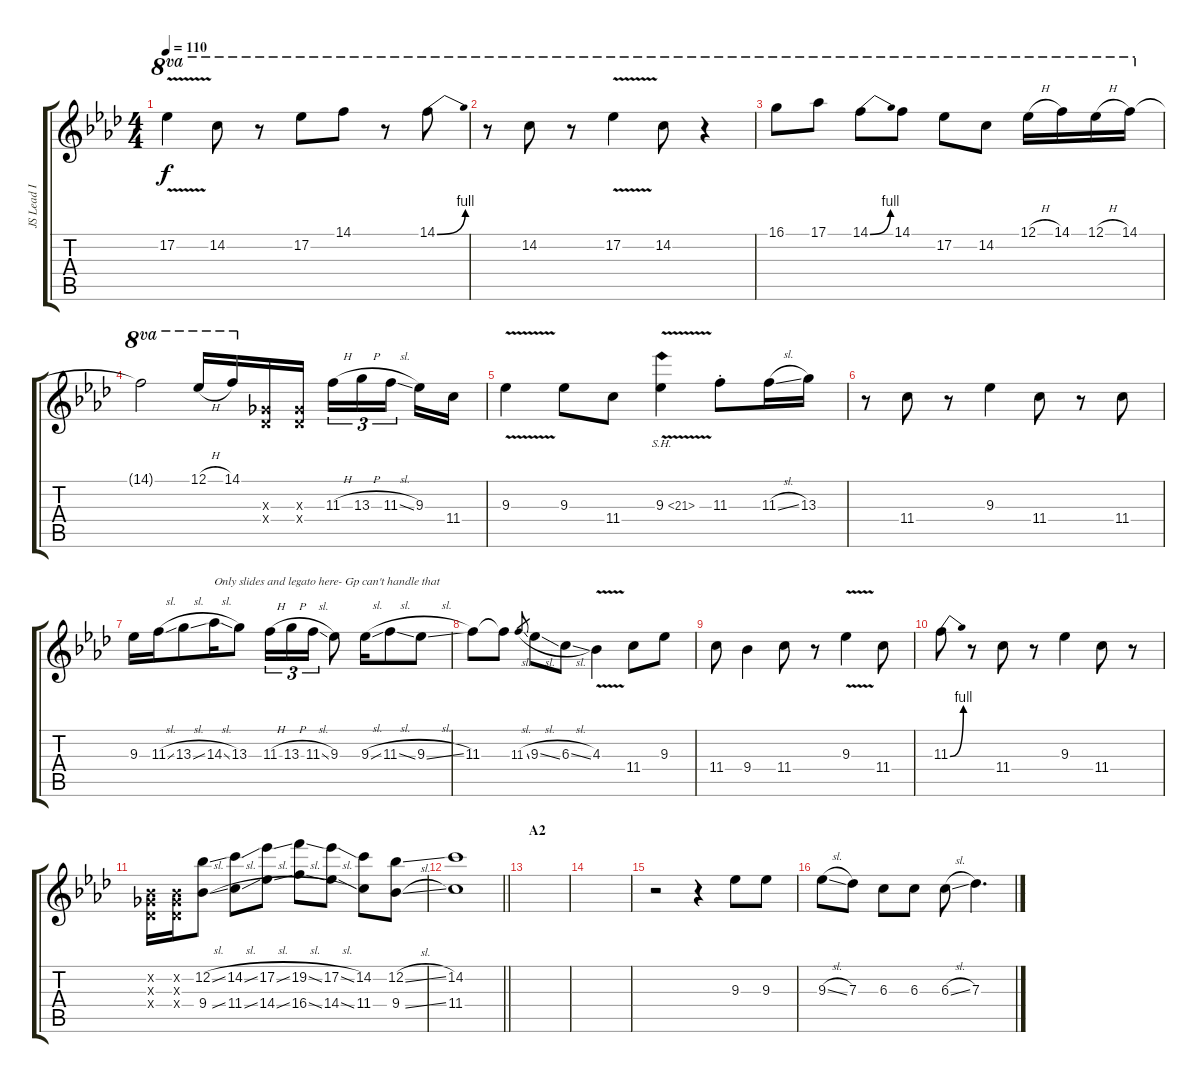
\track ("JS Lead I" "JS Lead I") {instrument overdrivenguitar}
\staff {score tabs}
\tuning (Eb4 Bb3 Gb3 Db3 Ab2 Eb2) {hide}
\ts (4 4)
\tempo 110
\clef g2
\ks ab
17.2{v t}.4{ot 8va dy f} 14.2.8{ot 8va} r.8{ot 8va} 17.2.8{ot 8va} 14.1.8{ot 8va} r.8{ot 8va} 14.1{be (bend 0 0 60 4)}.8{ot 8va} |
r.8{ot 8va} 14.2.8{ot 8va} r.8{ot 8va} 17.2{v}.4{ot 8va} 14.2.8{ot 8va} r.4{ot 8va} |
16.1.8{ot 8va} 17.1.8{ot 8va} 14.1{be (bend 0 0 60 4)}.8{ot 8va} 14.1.8{ot 8va} 17.2.8{ot 8va} 14.2.8{ot 8va} 12.1{h}.16{ot 8va} 14.1.16{ot 8va} 12.1{h}.16{ot 8va} 14.1.16{ot 8va} |
14.1{t}.2{ot 8va} 12.1{h}.16{ot 8va} 14.1.16{ot 8va} (0.3{x} 0.4{x}).16 (0.3{x} 0.4{x}).16 11.3{h}.16{tu (3 2)} 13.3{h}.16{tu (3 2)} 11.3{sl}.16{tu (3 2) beam splitsecondary} 9.3.16 11.4.16 |
9.3{v}.4 9.3.8 11.4.8 9.3{sh 12 v}.4 11.3{st}.8 11.3{sl}.16 13.3.16 |
r.8 11.4.8 r.8 9.3.4 11.4.8 r.8 11.4.8 |
9.3.16 11.3{sl}.16 13.3{sl}.8{beam merge} 14.3{sl}.16{txt "Only slides and legato here- Gp can't handle that"} 13.3.8{beam split} 11.3{h}.16{tu (3 2)} 13.3{h}.16{tu (3 2) beam merge} 11.3{sl}.16{tu (3 2)} 9.3.8{beam split} 9.3{sl}.16{beam merge} 11.3{sl}.8 9.3{sl}.8 |
11.3.8 11.3{t}.8 11.3{sl}.8{gr} 9.3{sl}.8 6.3{sl}.8 4.3{v}.4 11.4.8 9.3.8 |
11.4.8 9.4.4 11.4.8 r.8 9.3{v}.4 11.4.8 |
11.3{be (bend 0 0 60 4)}.8 r.8 11.4.8 r.8 9.3.4 11.4.8 r.8 |
(0.2{x} 0.3{x} 0.4{x}).16 (0.2{x} 0.3{x} 0.4{x}).16 (12.2{sl} 9.4{sl}).8 (14.2{sl} 11.4{sl}).8 (17.2{sl} 14.4{sl}).8 (19.2{sl} 16.4{sl}).8 (17.2{sl} 14.4{sl}).8 (14.2 11.4).8 (12.2{sl} 9.4{sl}).8 |
\barLineRight lightlight
(14.2 11.4).1 |
\section ("" "A2")
|
|
r.2 r.4 9.3.8{beam merge} 9.3.8 |
9.3{sl}.8 7.3.8 6.3.8 6.3.8 6.3{sl}.8 7.3.4{d}
